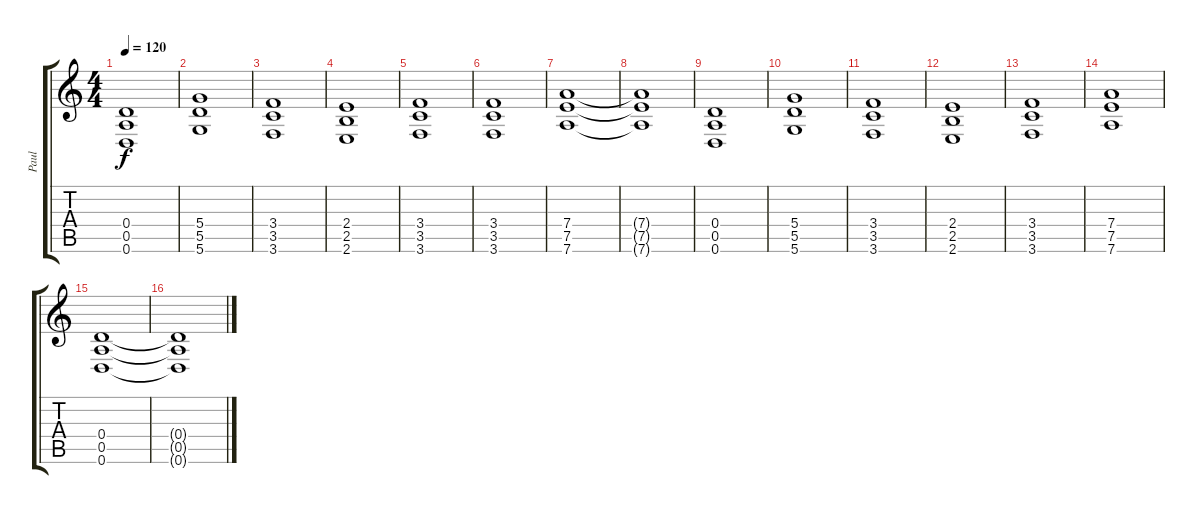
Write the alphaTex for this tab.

\track ("Paul" "Paul") {instrument overdrivenguitar}
\staff {score tabs}
\tuning (E4 B3 G3 D3 A2 D2) {hide}
\ts (4 4)
\tempo 120
\clef g2
\ks c
(0.4 0.5 0.6).1{dy f} |
(5.4 5.5 5.6).1 |
(3.4 3.5 3.6).1 |
(2.4 2.5 2.6).1 |
(3.4 3.5 3.6).1 |
(3.4 3.5 3.6).1 |
(7.4 7.5 7.6).1 |
(7.4{t} 7.5{t} 7.6{t}).1 |
(0.4 0.5 0.6).1 |
(5.4 5.5 5.6).1 |
(3.4 3.5 3.6).1 |
(2.4 2.5 2.6).1 |
(3.4 3.5 3.6).1 |
(7.4 7.5 7.6).1 |
(0.4 0.5 0.6).1 |
(0.4{t} 0.5{t} 0.6{t}).1
